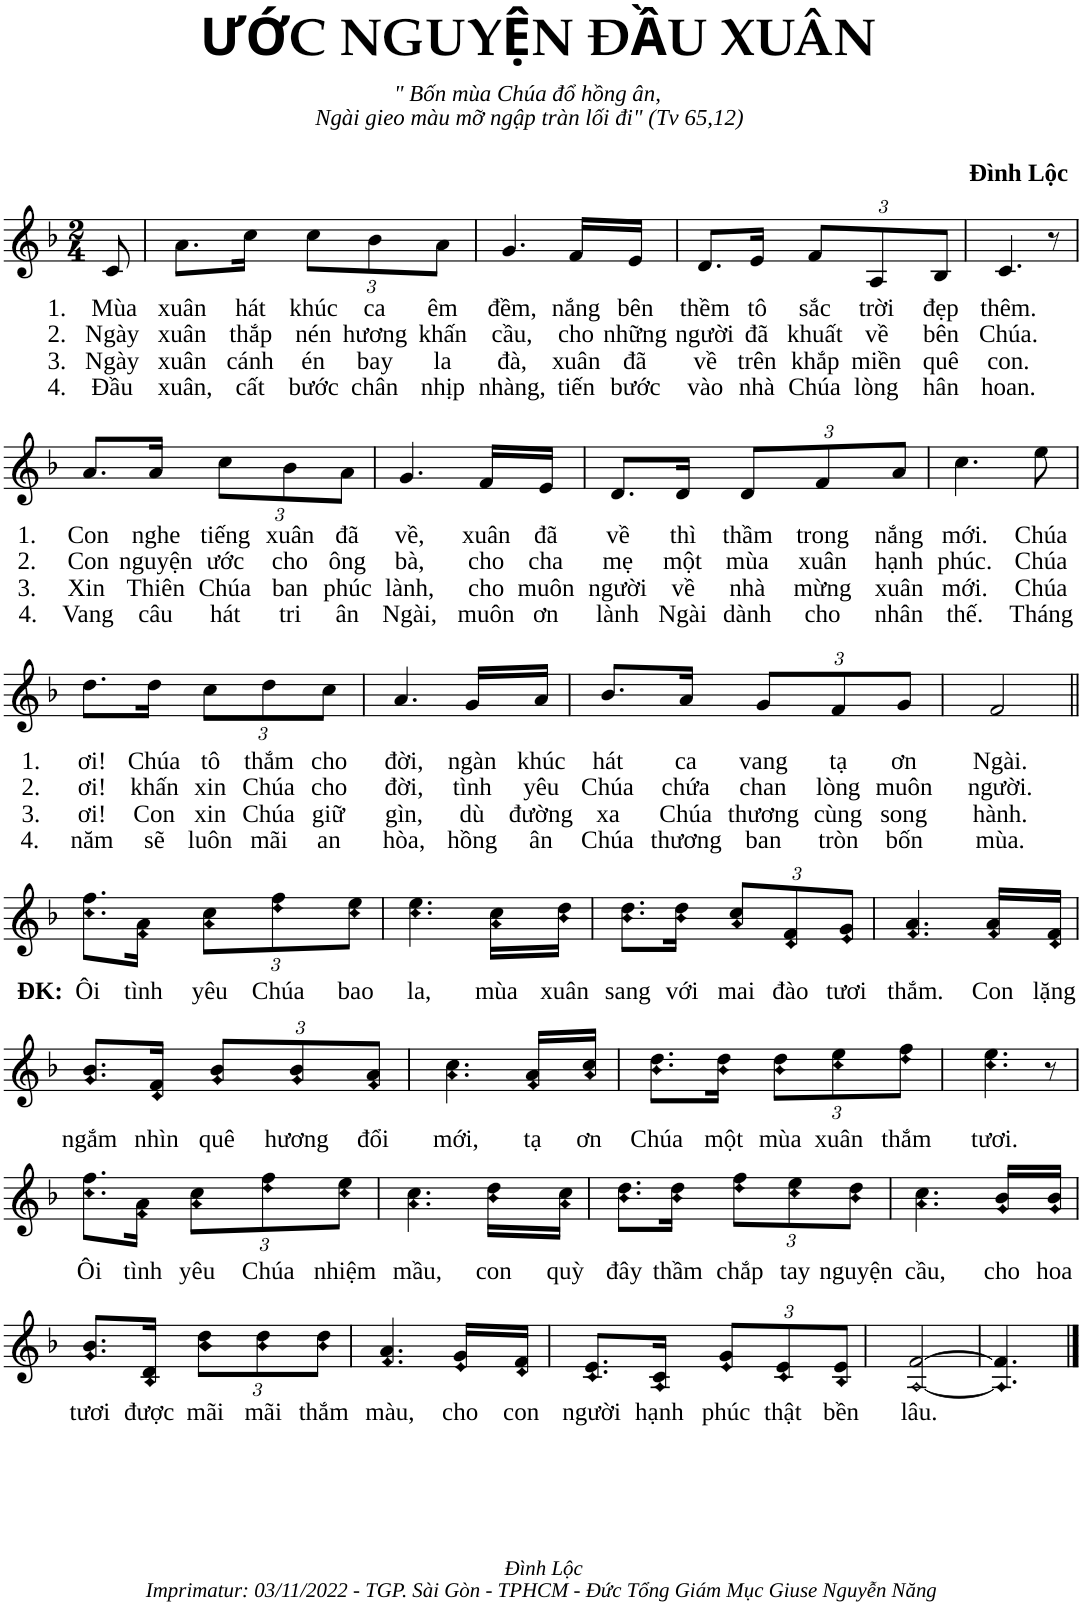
**kern	**text	**text	**text	**text
*part1	*part1	*part1	*part1	*part1
*staff1	*staff1	*staff1	*staff1	*staff1
*I"Piano	*	*	*	*
*I'Pno.	*	*	*	*
*clefG2	*	*	*	*
*k[b-]	*	*	*	*
*M2/4	*	*	*	*
=1	=1	=1	=1	=1
!	!LO:LY:b	!LO:LY:b	!LO:LY:b	!LO:LY:b
8c/	1. Mùa	2. Ngày	3. Ngày	4. Đầu
=2	=2	=2	=2	=2
!	!LO:LY:b	!LO:LY:b	!LO:LY:b	!LO:LY:b
8.a\L	xuân	xuân	xuân	xuân,
!	!LO:LY:b	!LO:LY:b	!LO:LY:b	!LO:LY:b
16cc\Jk	hát	thắp	cánh	cất
*Xbrackettup	*	*	*	*
!	!LO:LY:b	!LO:LY:b	!LO:LY:b	!LO:LY:b
12cc\L	khúc	nén	én	bước
!	!LO:LY:b	!LO:LY:b	!LO:LY:b	!LO:LY:b
12b-\	ca	hương	bay	chân
!	!LO:LY:b	!LO:LY:b	!LO:LY:b	!LO:LY:b
12a\J	êm	khấn	la	nhịp
=3	=3	=3	=3	=3
!	!LO:LY:b	!LO:LY:b	!LO:LY:b	!LO:LY:b
4.g/	đềm,	cầu,	đà,	nhàng,
!	!LO:LY:b	!LO:LY:b	!LO:LY:b	!LO:LY:b
16f/LL	nắng	cho	xuân	tiến
!	!LO:LY:b	!LO:LY:b	!LO:LY:b	!LO:LY:b
16e/JJ	bên	những	đã	bước
=4	=4	=4	=4	=4
!	!LO:LY:b	!LO:LY:b	!LO:LY:b	!LO:LY:b
8.d/L	thềm	người	về	vào
!	!LO:LY:b	!LO:LY:b	!LO:LY:b	!LO:LY:b
16e/Jk	tô	đã	trên	nhà
!	!LO:LY:b	!LO:LY:b	!LO:LY:b	!LO:LY:b
12f/L	sắc	khuất	khắp	Chúa
!	!LO:LY:b	!LO:LY:b	!LO:LY:b	!LO:LY:b
12A/	trời	về	miền	lòng
!	!LO:LY:b	!LO:LY:b	!LO:LY:b	!LO:LY:b
12B-/J	đẹp	bên	quê	hân
=5	=5	=5	=5	=5
!	!LO:LY:b	!LO:LY:b	!LO:LY:b	!LO:LY:b
4.c/	thêm.	Chúa.	con.	hoan.
8r	.	.	.	.
!!LO:LB:g=z
=6	=6	=6	=6	=6
!	!LO:LY:b	!LO:LY:b	!LO:LY:b	!LO:LY:b
8.a/L	1. Con	2. Con	3. Xin	4. Vang
!	!LO:LY:b	!LO:LY:b	!LO:LY:b	!LO:LY:b
16a/Jk	nghe	nguyện	Thiên	câu
!	!LO:LY:b	!LO:LY:b	!LO:LY:b	!LO:LY:b
12cc\L	tiếng	ước	Chúa	hát
!	!LO:LY:b	!LO:LY:b	!LO:LY:b	!LO:LY:b
12b-\	xuân	cho	ban	tri
!	!LO:LY:b	!LO:LY:b	!LO:LY:b	!LO:LY:b
12a\J	đã	ông	phúc	ân
=7	=7	=7	=7	=7
!	!LO:LY:b	!LO:LY:b	!LO:LY:b	!LO:LY:b
4.g/	về,	bà,	lành,	Ngài,
!	!LO:LY:b	!LO:LY:b	!LO:LY:b	!LO:LY:b
16f/LL	xuân	cho	cho	muôn
!	!LO:LY:b	!LO:LY:b	!LO:LY:b	!LO:LY:b
16e/JJ	đã	cha	muôn	ơn
=8	=8	=8	=8	=8
!	!LO:LY:b	!LO:LY:b	!LO:LY:b	!LO:LY:b
8.d/L	về	mẹ	người	lành
!	!LO:LY:b	!LO:LY:b	!LO:LY:b	!LO:LY:b
16d/Jk	thì	một	về	Ngài
!	!LO:LY:b	!LO:LY:b	!LO:LY:b	!LO:LY:b
12d/L	thầm	mùa	nhà	dành
!	!LO:LY:b	!LO:LY:b	!LO:LY:b	!LO:LY:b
12f/	trong	xuân	mừng	cho
!	!LO:LY:b	!LO:LY:b	!LO:LY:b	!LO:LY:b
12a/J	nắng	hạnh	xuân	nhân
=9	=9	=9	=9	=9
!	!LO:LY:b	!LO:LY:b	!LO:LY:b	!LO:LY:b
4.cc\	mới.	phúc.	mới.	thế.
!	!LO:LY:b	!LO:LY:b	!LO:LY:b	!LO:LY:b
8ee\	Chúa	Chúa	Chúa	Tháng
!!LO:LB:g=z
=10	=10	=10	=10	=10
!	!LO:LY:b	!LO:LY:b	!LO:LY:b	!LO:LY:b
8.dd\L	1. ơi!	2. ơi!	3. ơi!	4. năm
!	!LO:LY:b	!LO:LY:b	!LO:LY:b	!LO:LY:b
16dd\Jk	Chúa	khấn	Con	sẽ
!	!LO:LY:b	!LO:LY:b	!LO:LY:b	!LO:LY:b
12cc\L	tô	xin	xin	luôn
!	!LO:LY:b	!LO:LY:b	!LO:LY:b	!LO:LY:b
12dd\	thắm	Chúa	Chúa	mãi
!	!LO:LY:b	!LO:LY:b	!LO:LY:b	!LO:LY:b
12cc\J	cho	cho	giữ	an
=11	=11	=11	=11	=11
!	!LO:LY:b	!LO:LY:b	!LO:LY:b	!LO:LY:b
4.a/	đời,	đời,	gìn,	hòa,
!	!LO:LY:b	!LO:LY:b	!LO:LY:b	!LO:LY:b
16g/LL	ngàn	tình	dù	hồng
!	!LO:LY:b	!LO:LY:b	!LO:LY:b	!LO:LY:b
16a/JJ	khúc	yêu	đường	ân
=12	=12	=12	=12	=12
!	!LO:LY:b	!LO:LY:b	!LO:LY:b	!LO:LY:b
8.b-/L	hát	Chúa	xa	Chúa
!	!LO:LY:b	!LO:LY:b	!LO:LY:b	!LO:LY:b
16a/Jk	ca	chứa	Chúa	thương
!	!LO:LY:b	!LO:LY:b	!LO:LY:b	!LO:LY:b
12g/L	vang	chan	thương	ban
!	!LO:LY:b	!LO:LY:b	!LO:LY:b	!LO:LY:b
12f/	tạ	lòng	cùng	tròn
!	!LO:LY:b	!LO:LY:b	!LO:LY:b	!LO:LY:b
12g/J	ơn	muôn	song	bốn
=13	=13	=13	=13	=13
!	!LO:LY:b	!LO:LY:b	!LO:LY:b	!LO:LY:b
2f/	Ngài.	người.	hành.	mùa.
!!LO:LB:g=z
=14||	=14||	=14||	=14||	=14||
!	!LO:LY:b	!	!	!
8.cc\ 8.ff\L	ĐK: Ôi	.	.	.
!	!LO:LY:b	!	!	!
16f\ 16a\Jk	tình	.	.	.
!	!LO:LY:b	!	!	!
12a\ 12cc\L	yêu	.	.	.
!	!LO:LY:b	!	!	!
12dd\ 12ff\	Chúa	.	.	.
!	!LO:LY:b	!	!	!
12cc\ 12ee\J	bao	.	.	.
=15	=15	=15	=15	=15
!	!LO:LY:b	!	!	!
4.cc\ 4.ee\	la,	.	.	.
!	!LO:LY:b	!	!	!
16a\ 16cc\LL	mùa	.	.	.
!	!LO:LY:b	!	!	!
16b-\ 16dd\JJ	xuân	.	.	.
=16	=16	=16	=16	=16
!	!LO:LY:b	!	!	!
8.b-\ 8.dd\L	sang	.	.	.
!	!LO:LY:b	!	!	!
16b-\ 16dd\Jk	với	.	.	.
!	!LO:LY:b	!	!	!
12a/ 12cc/L	mai	.	.	.
!	!LO:LY:b	!	!	!
12d/ 12f/	đào	.	.	.
!	!LO:LY:b	!	!	!
12e/ 12g/J	tươi	.	.	.
=17	=17	=17	=17	=17
!	!LO:LY:b	!	!	!
4.f/ 4.a/	thắm.	.	.	.
!	!LO:LY:b	!	!	!
16f/ 16a/LL	Con	.	.	.
!	!LO:LY:b	!	!	!
16d/ 16f/JJ	lặng	.	.	.
!!LO:LB:g=z
=18	=18	=18	=18	=18
!	!LO:LY:b	!	!	!
8.g/ 8.b-/L	ngắm	.	.	.
!	!LO:LY:b	!	!	!
16d/ 16f/Jk	nhìn	.	.	.
!	!LO:LY:b	!	!	!
12g/ 12b-/L	quê	.	.	.
!	!LO:LY:b	!	!	!
12g/ 12b-/	hương	.	.	.
!	!LO:LY:b	!	!	!
12f/ 12a/J	đổi	.	.	.
=19	=19	=19	=19	=19
!	!LO:LY:b	!	!	!
4.a\ 4.cc\	mới,	.	.	.
!	!LO:LY:b	!	!	!
16f/ 16a/LL	tạ	.	.	.
!	!LO:LY:b	!	!	!
16a/ 16cc/JJ	ơn	.	.	.
=20	=20	=20	=20	=20
!	!LO:LY:b	!	!	!
8.b-\ 8.dd\L	Chúa	.	.	.
!	!LO:LY:b	!	!	!
16b-\ 16dd\Jk	một	.	.	.
!	!LO:LY:b	!	!	!
12b-\ 12dd\L	mùa	.	.	.
!	!LO:LY:b	!	!	!
12cc\ 12ee\	xuân	.	.	.
!	!LO:LY:b	!	!	!
12dd\ 12ff\J	thắm	.	.	.
=21	=21	=21	=21	=21
!	!LO:LY:b	!	!	!
4.cc\ 4.ee\	tươi.	.	.	.
8r	.	.	.	.
!!LO:LB:g=z
=22	=22	=22	=22	=22
!	!LO:LY:b	!	!	!
8.cc\ 8.ff\L	Ôi	.	.	.
!	!LO:LY:b	!	!	!
16f\ 16a\Jk	tình	.	.	.
!	!LO:LY:b	!	!	!
12a\ 12cc\L	yêu	.	.	.
!	!LO:LY:b	!	!	!
12dd\ 12ff\	Chúa	.	.	.
!	!LO:LY:b	!	!	!
12cc\ 12ee\J	nhiệm	.	.	.
=23	=23	=23	=23	=23
!	!LO:LY:b	!	!	!
4.a\ 4.cc\	mầu,	.	.	.
!	!LO:LY:b	!	!	!
16b-\ 16dd\LL	con	.	.	.
!	!LO:LY:b	!	!	!
16a\ 16cc\JJ	quỳ	.	.	.
=24	=24	=24	=24	=24
!	!LO:LY:b	!	!	!
8.b-\ 8.dd\L	đây	.	.	.
!	!LO:LY:b	!	!	!
16b-\ 16dd\Jk	thầm	.	.	.
!	!LO:LY:b	!	!	!
12dd\ 12ff\L	chắp	.	.	.
!	!LO:LY:b	!	!	!
12cc\ 12ee\	tay	.	.	.
!	!LO:LY:b	!	!	!
12b-\ 12dd\J	nguyện	.	.	.
=25	=25	=25	=25	=25
!	!LO:LY:b	!	!	!
4.a\ 4.cc\	cầu,	.	.	.
!	!LO:LY:b	!	!	!
16g/ 16b-/LL	cho	.	.	.
!	!LO:LY:b	!	!	!
16g/ 16b-/JJ	hoa	.	.	.
!!LO:LB:g=z
=26	=26	=26	=26	=26
!	!LO:LY:b	!	!	!
8.g/ 8.b-/L	tươi	.	.	.
!	!LO:LY:b	!	!	!
16B-/ 16d/Jk	được	.	.	.
!	!LO:LY:b	!	!	!
12b-\ 12dd\L	mãi	.	.	.
!	!LO:LY:b	!	!	!
12b-\ 12dd\	mãi	.	.	.
!	!LO:LY:b	!	!	!
12b-\ 12dd\J	thắm	.	.	.
=27	=27	=27	=27	=27
!	!LO:LY:b	!	!	!
4.f/ 4.a/	màu,	.	.	.
!	!LO:LY:b	!	!	!
16e/ 16g/LL	cho	.	.	.
!	!LO:LY:b	!	!	!
16d/ 16f/JJ	con	.	.	.
=28	=28	=28	=28	=28
!	!LO:LY:b	!	!	!
8.c/ 8.e/L	người	.	.	.
!	!LO:LY:b	!	!	!
16A/ 16c/Jk	hạnh	.	.	.
!	!LO:LY:b	!	!	!
12e/ 12g/L	phúc	.	.	.
!	!LO:LY:b	!	!	!
12c/ 12e/	thật	.	.	.
!	!LO:LY:b	!	!	!
12B-/ 12e/J	bền	.	.	.
=29	=29	=29	=29	=29
!	!LO:LY:b	!	!	!
[2A/ [2f/	lâu.	.	.	.
=30	=30	=30	=30	=30
4.A/] 4.f/]	.	.	.	.
==	==	==	==	==
*-	*-	*-	*-	*-
